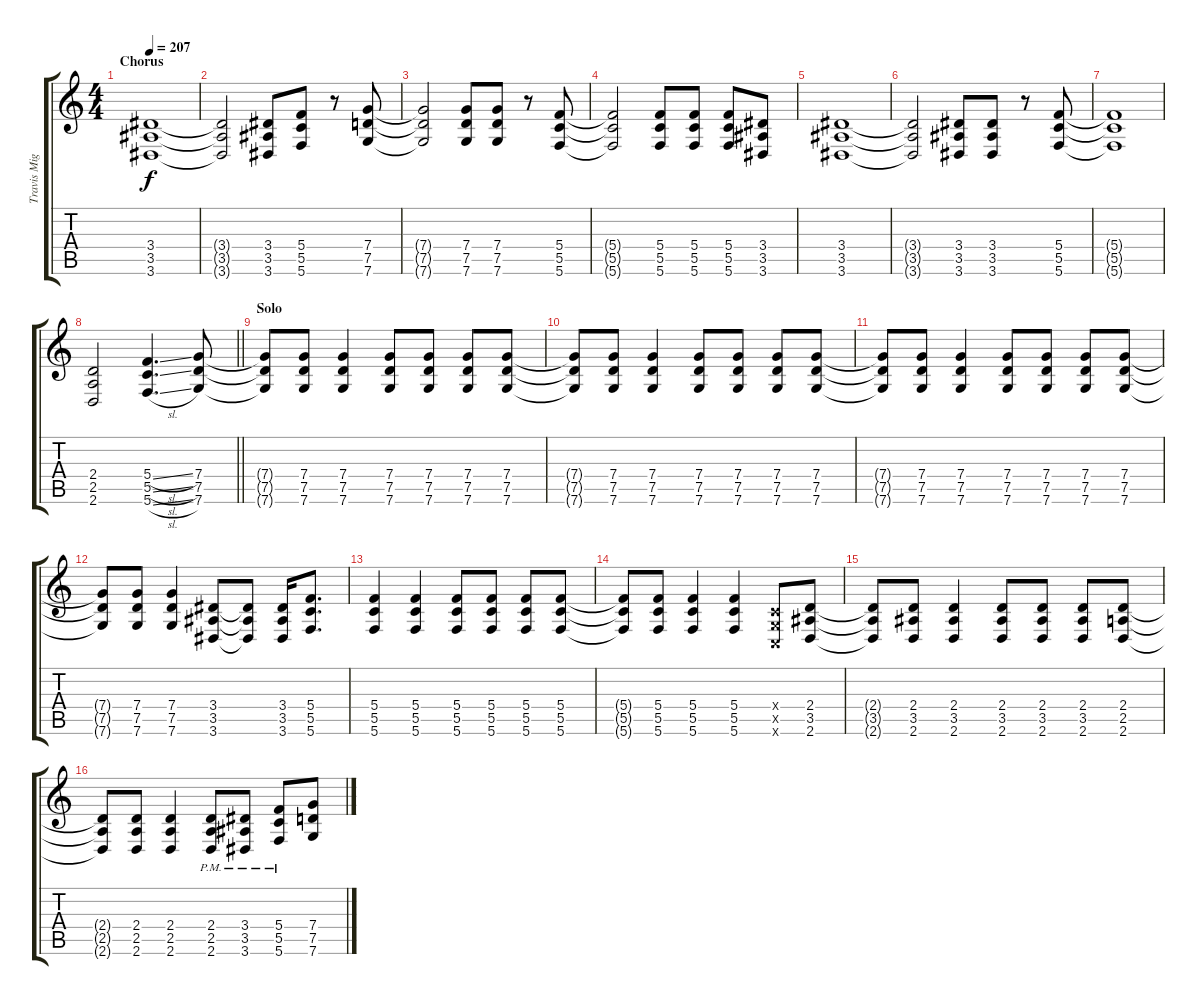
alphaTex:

\track ("Travis Miguel" "Travis Mig") {instrument distortionguitar}
\staff {score tabs}
\tuning (D4 A3 F3 C3 G2 C2) {hide}
\ts (4 4)
\section ("" "Chorus")
\tempo 207
\clef g2
\ks c
(3.4 3.5 3.6).1{dy f} |
(3.4{t} 3.5{t} 3.6{t}).2 (3.4 3.5 3.6).8 (5.4 5.5 5.6).8 r.8 (7.4 7.5 7.6).8 |
(7.4{t} 7.5{t} 7.6{t}).2 (7.4 7.5 7.6).8 (7.4 7.5 7.6).8 r.8 (5.4 5.5 5.6).8 |
(5.4{t} 5.5{t} 5.6{t}).2 (5.4 5.5 5.6).8 (5.4 5.5 5.6).8 (5.4 5.5 5.6).8 (3.4 3.5 3.6).8 |
(3.4 3.5 3.6).1 |
(3.4{t} 3.5{t} 3.6{t}).2 (3.4 3.5 3.6).8 (3.4 3.5 3.6).8 r.8 (5.4 5.5 5.6).8 |
(5.4{t} 5.5{t} 5.6{t}).1 |
\barLineRight lightlight
(2.4 2.5 2.6).2 (5.4{sl} 5.5{sl} 5.6{sl}).4{d} (7.4 7.5 7.6).8 |
\section ("" "Solo")
(7.4{t} 7.5{t} 7.6{t}).8 (7.4 7.5 7.6).8 (7.4 7.5 7.6).4 (7.4 7.5 7.6).8 (7.4 7.5 7.6).8 (7.4 7.5 7.6).8 (7.4 7.5 7.6).8 |
(7.4{t} 7.5{t} 7.6{t}).8 (7.4 7.5 7.6).8 (7.4 7.5 7.6).4 (7.4 7.5 7.6).8 (7.4 7.5 7.6).8 (7.4 7.5 7.6).8 (7.4 7.5 7.6).8 |
(7.4{t} 7.5{t} 7.6{t}).8 (7.4 7.5 7.6).8 (7.4 7.5 7.6).4 (7.4 7.5 7.6).8 (7.4 7.5 7.6).8 (7.4 7.5 7.6).8 (7.4 7.5 7.6).8 |
(7.4{t} 7.5{t} 7.6{t}).8 (7.4 7.5 7.6).8 (7.4 7.5 7.6).4 (3.4 3.5 3.6).8 (3.4{t} 3.5{t} 3.6{t}).8 (3.4 3.5 3.6).16 (5.4 5.5 5.6).8{d} |
(5.4 5.5 5.6).4 (5.4 5.5 5.6).4 (5.4 5.5 5.6).8 (5.4 5.5 5.6).8 (5.4 5.5 5.6).8 (5.4 5.5 5.6).8 |
(5.4{t} 5.5{t} 5.6{t}).8 (5.4 5.5 5.6).8 (5.4 5.5 5.6).4 (5.4 5.5 5.6).4 (0.4{x} 0.5{x} 0.6{x}).8 (2.4 3.5 2.6).8 |
(2.4{t} 3.5{t} 2.6{t}).8 (2.4 3.5 2.6).8 (2.4 3.5 2.6).4 (2.4 3.5 2.6).8 (2.4 3.5 2.6).8 (2.4 3.5 2.6).8 (2.4 2.5 2.6).8 |
(2.4{t} 2.5{t} 2.6{t}).8 (2.4 2.5 2.6).8 (2.4 2.5 2.6).4 (2.4{pm} 2.5{pm} 2.6{pm}).8 (3.4{pm} 3.5{pm} 3.6{pm}).8 (5.4{pm} 5.5{pm} 5.6{pm}).8 (7.4 7.5 7.6).8
